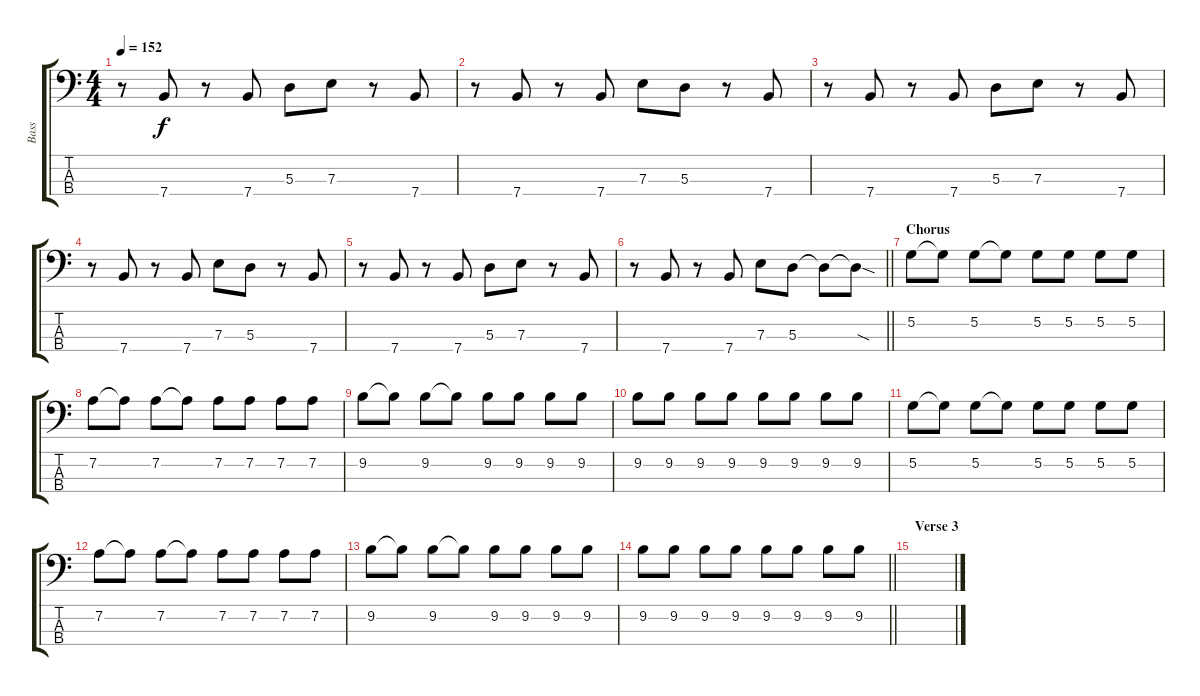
\track ("Bass" "Bass") {instrument electricbassfinger}
\staff {score tabs}
\tuning (G2 D2 A1 E1) {hide}
\ts (4 4)
\tempo 152
\clef f4
\ks c
r.8{dy f} 7.4.8 r.8 7.4.8 5.3.8 7.3.8 r.8 7.4.8 |
r.8 7.4.8 r.8 7.4.8 7.3.8 5.3.8 r.8 7.4.8 |
r.8 7.4.8 r.8 7.4.8 5.3.8 7.3.8 r.8 7.4.8 |
r.8 7.4.8 r.8 7.4.8 7.3.8 5.3.8 r.8 7.4.8 |
r.8 7.4.8 r.8 7.4.8 5.3.8 7.3.8 r.8 7.4.8 |
\barLineRight lightlight
r.8 7.4.8 r.8 7.4.8 7.3.8 5.3.8 5.3{t}.8 5.3{sod t}.8 |
\section ("" "Chorus")
5.2.8 5.2{t}.8 5.2.8 5.2{t}.8 5.2.8 5.2.8 5.2.8 5.2.8 |
7.2.8 7.2{t}.8 7.2.8 7.2{t}.8 7.2.8 7.2.8 7.2.8 7.2.8 |
9.2.8 9.2{t}.8 9.2.8 9.2{t}.8 9.2.8 9.2.8 9.2.8 9.2.8 |
9.2.8 9.2.8 9.2.8 9.2.8 9.2.8 9.2.8 9.2.8 9.2.8 |
5.2.8 5.2{t}.8 5.2.8 5.2{t}.8 5.2.8 5.2.8 5.2.8 5.2.8 |
7.2.8 7.2{t}.8 7.2.8 7.2{t}.8 7.2.8 7.2.8 7.2.8 7.2.8 |
9.2.8 9.2{t}.8 9.2.8 9.2{t}.8 9.2.8 9.2.8 9.2.8 9.2.8 |
\barLineRight lightlight
9.2.8 9.2.8 9.2.8 9.2.8 9.2.8 9.2.8 9.2.8 9.2.8 |
\section ("" "Verse 3")
